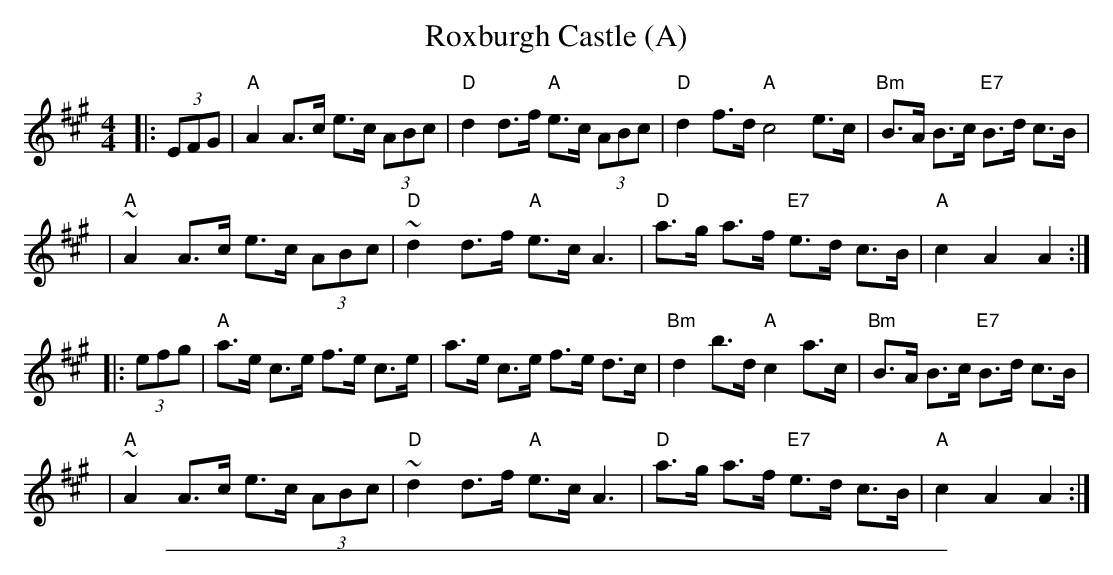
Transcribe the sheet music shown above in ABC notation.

X:1
T: Roxburgh Castle (A)
M: 4/4
L: 1/8
K: A
|: (3EFG \
| "A"A2 A>c e>c (3ABc | "D"d2 d>f "A"e>c (3ABc | "D"d2 f>d  "A"c4 e>c | "Bm"B>A B>c "E7"B>d c>B |
| "A"~A2 A>c e>c (3ABc | "D"~d2 d>f "A"e>c A3 | "D"a>g a>f "E7"e>d c>B | "A"c2 A2 A2 :|
|: (3efg \
| "A"a>e c>e f>e c>e | a>e c>e f>e d>c | "Bm"d2 b>d "A"c2 a>c | "Bm"B>A B>c "E7"B>d c>B |
| "A"~A2 A>c e>c (3ABc | "D"~d2 d>f "A"e>c A3 | "D"a>g a>f "E7"e>d c>B | "A"c2 A2 A2 :|
